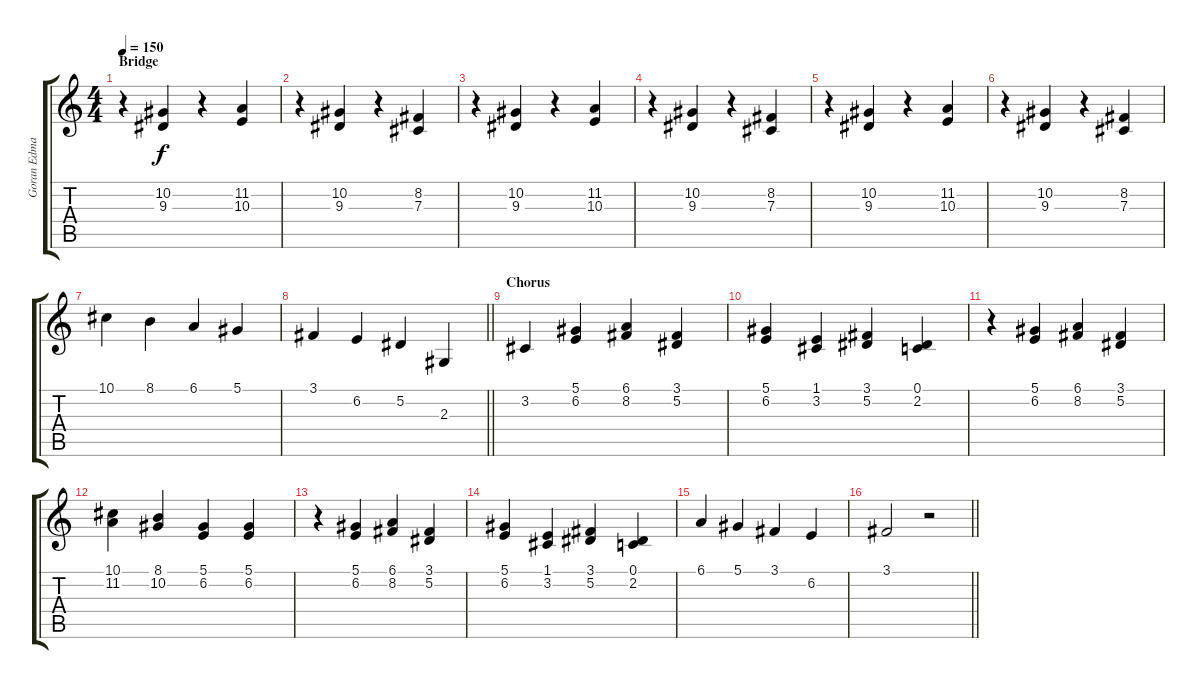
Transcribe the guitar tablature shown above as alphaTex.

\track ("Goran Edman" "Goran Edma") {instrument lead2sawtooth}
\staff {score tabs}
\tuning (Eb4 Bb3 Gb3 Db3 Ab2 Eb2) {hide}
\ts (4 4)
\section ("" "Bridge")
\tempo 150
\clef g2
\ks c
r.4{dy f} (10.2 9.3).4 r.4 (11.2 10.3).4 |
r.4 (10.2 9.3).4 r.4 (8.2 7.3).4 |
r.4 (10.2 9.3).4 r.4 (11.2 10.3).4 |
r.4 (10.2 9.3).4 r.4 (8.2 7.3).4 |
r.4 (10.2 9.3).4 r.4 (11.2 10.3).4 |
r.4 (10.2 9.3).4 r.4 (8.2 7.3).4 |
10.1.4 8.1.4 6.1.4 5.1.4 |
\barLineRight lightlight
3.1.4 6.2.4 5.2.4 2.3.4 |
\section ("" "Chorus")
3.2.4 (5.1 6.2).4 (6.1 8.2).4 (3.1 5.2).4 |
(5.1 6.2).4 (1.1 3.2).4 (3.1 5.2).4 (0.1 2.2).4 |
r.4 (5.1 6.2).4 (6.1 8.2).4 (3.1 5.2).4 |
(10.1 11.2).4 (8.1 10.2).4 (5.1 6.2).4 (5.1 6.2).4 |
r.4 (5.1 6.2).4 (6.1 8.2).4 (3.1 5.2).4 |
(5.1 6.2).4 (1.1 3.2).4 (3.1 5.2).4 (0.1 2.2).4 |
6.1.4 5.1.4 3.1.4 6.2.4 |
\barLineRight lightlight
3.1.2 r.2
